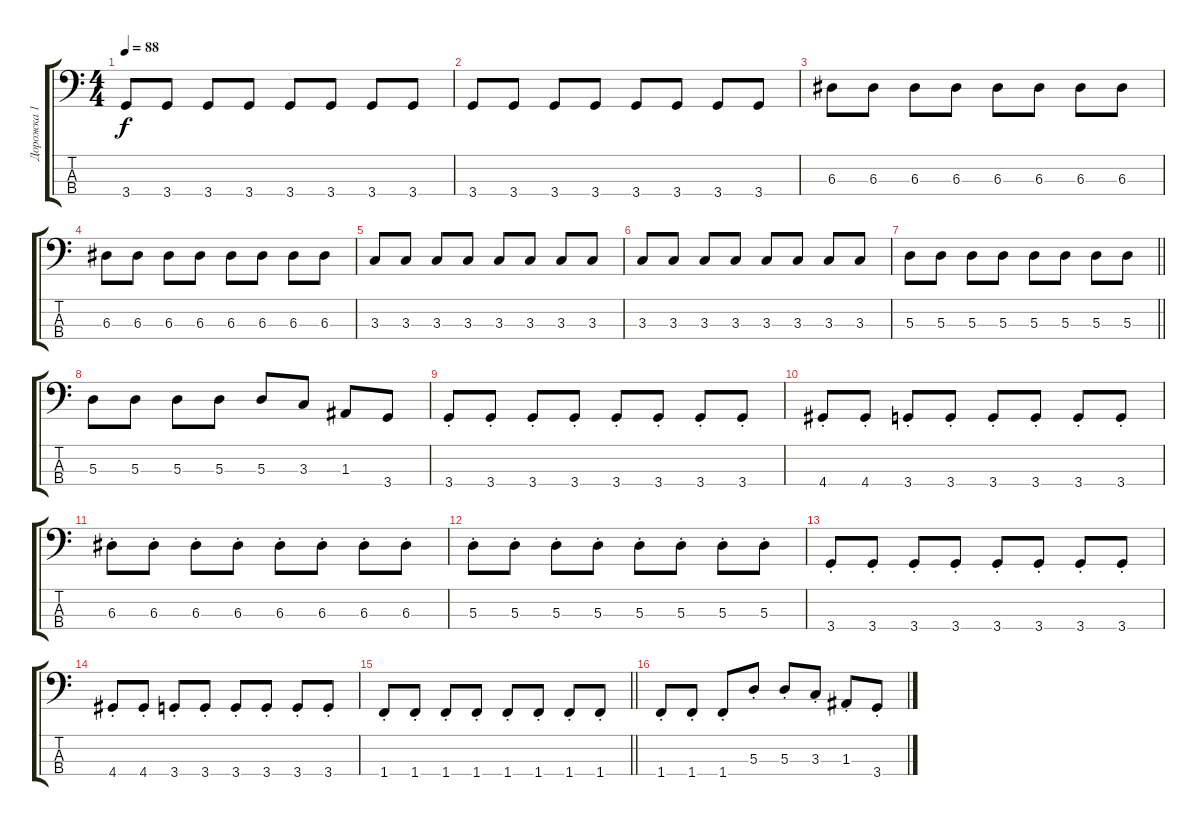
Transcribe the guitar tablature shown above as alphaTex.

\track ("Дорожка 1" "Дорожка 1") {instrument electricbasspick}
\staff {score tabs}
\tuning (G2 D2 A1 E1) {hide}
\ts (4 4)
\tempo 88
\clef f4
\ks c
3.4.8{dy f} 3.4.8 3.4.8 3.4.8 3.4.8 3.4.8 3.4.8 3.4.8 |
3.4.8 3.4.8 3.4.8 3.4.8 3.4.8 3.4.8 3.4.8 3.4.8 |
6.3.8 6.3.8 6.3.8 6.3.8 6.3.8 6.3.8 6.3.8 6.3.8 |
6.3.8 6.3.8 6.3.8 6.3.8 6.3.8 6.3.8 6.3.8 6.3.8 |
3.3.8 3.3.8 3.3.8 3.3.8 3.3.8 3.3.8 3.3.8 3.3.8 |
3.3.8 3.3.8 3.3.8 3.3.8 3.3.8 3.3.8 3.3.8 3.3.8 |
\barLineRight lightlight
5.3.8 5.3.8 5.3.8 5.3.8 5.3.8 5.3.8 5.3.8 5.3.8 |
5.3.8 5.3.8 5.3.8 5.3.8 5.3.8 3.3.8 1.3.8 3.4.8 |
3.4{st}.8 3.4{st}.8 3.4{st}.8 3.4{st}.8 3.4{st}.8 3.4{st}.8 3.4{st}.8 3.4{st}.8 |
4.4{st}.8 4.4{st}.8 3.4{st}.8 3.4{st}.8 3.4{st}.8 3.4{st}.8 3.4{st}.8 3.4{st}.8 |
6.3{st}.8 6.3{st}.8 6.3{st}.8 6.3{st}.8 6.3{st}.8 6.3{st}.8 6.3{st}.8 6.3{st}.8 |
5.3{st}.8 5.3{st}.8 5.3{st}.8 5.3{st}.8 5.3{st}.8 5.3{st}.8 5.3{st}.8 5.3{st}.8 |
3.4{st}.8 3.4{st}.8 3.4{st}.8 3.4{st}.8 3.4{st}.8 3.4{st}.8 3.4{st}.8 3.4{st}.8 |
4.4{st}.8 4.4{st}.8 3.4{st}.8 3.4{st}.8 3.4{st}.8 3.4{st}.8 3.4{st}.8 3.4{st}.8 |
\barLineRight lightlight
1.4{st}.8 1.4{st}.8 1.4{st}.8 1.4{st}.8 1.4{st}.8 1.4{st}.8 1.4{st}.8 1.4{st}.8 |
1.4{st}.8 1.4{st}.8 1.4{st}.8 5.3{st}.8 5.3{st}.8 3.3{st}.8 1.3{st}.8 3.4{st}.8
